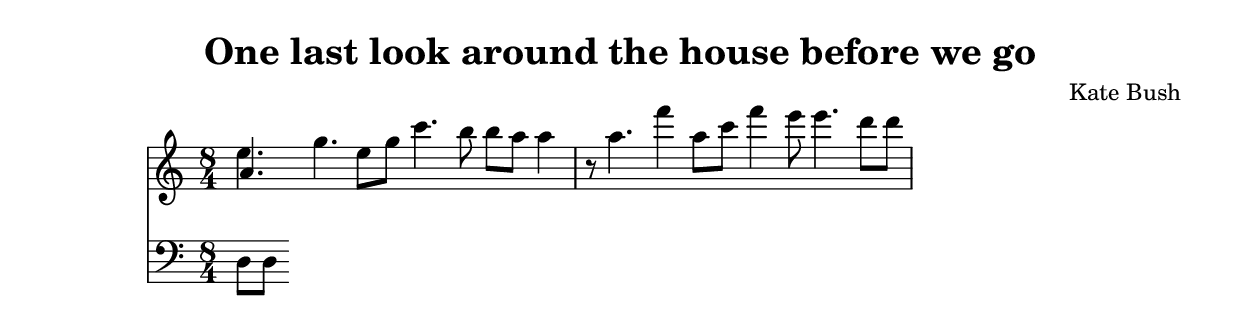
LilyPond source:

\header {
  title = "One last look around the house before we go"
  composer = "Kate Bush"
}

\score {
 \relative c''  { 
 <<
 \time 8/4
   \new Staff{
  <<e4.  a,>> g'4. e8 g8 c4. b8 b8 a8 a4 
    r8 a4. f'4 a,8 c8 f4 e8 e4. d8 d8
    } 

  \new Staff \relative c { \clef "bass"
   d8 d8
    }
  >>
  }

  \layout {}
  \midi {}
}